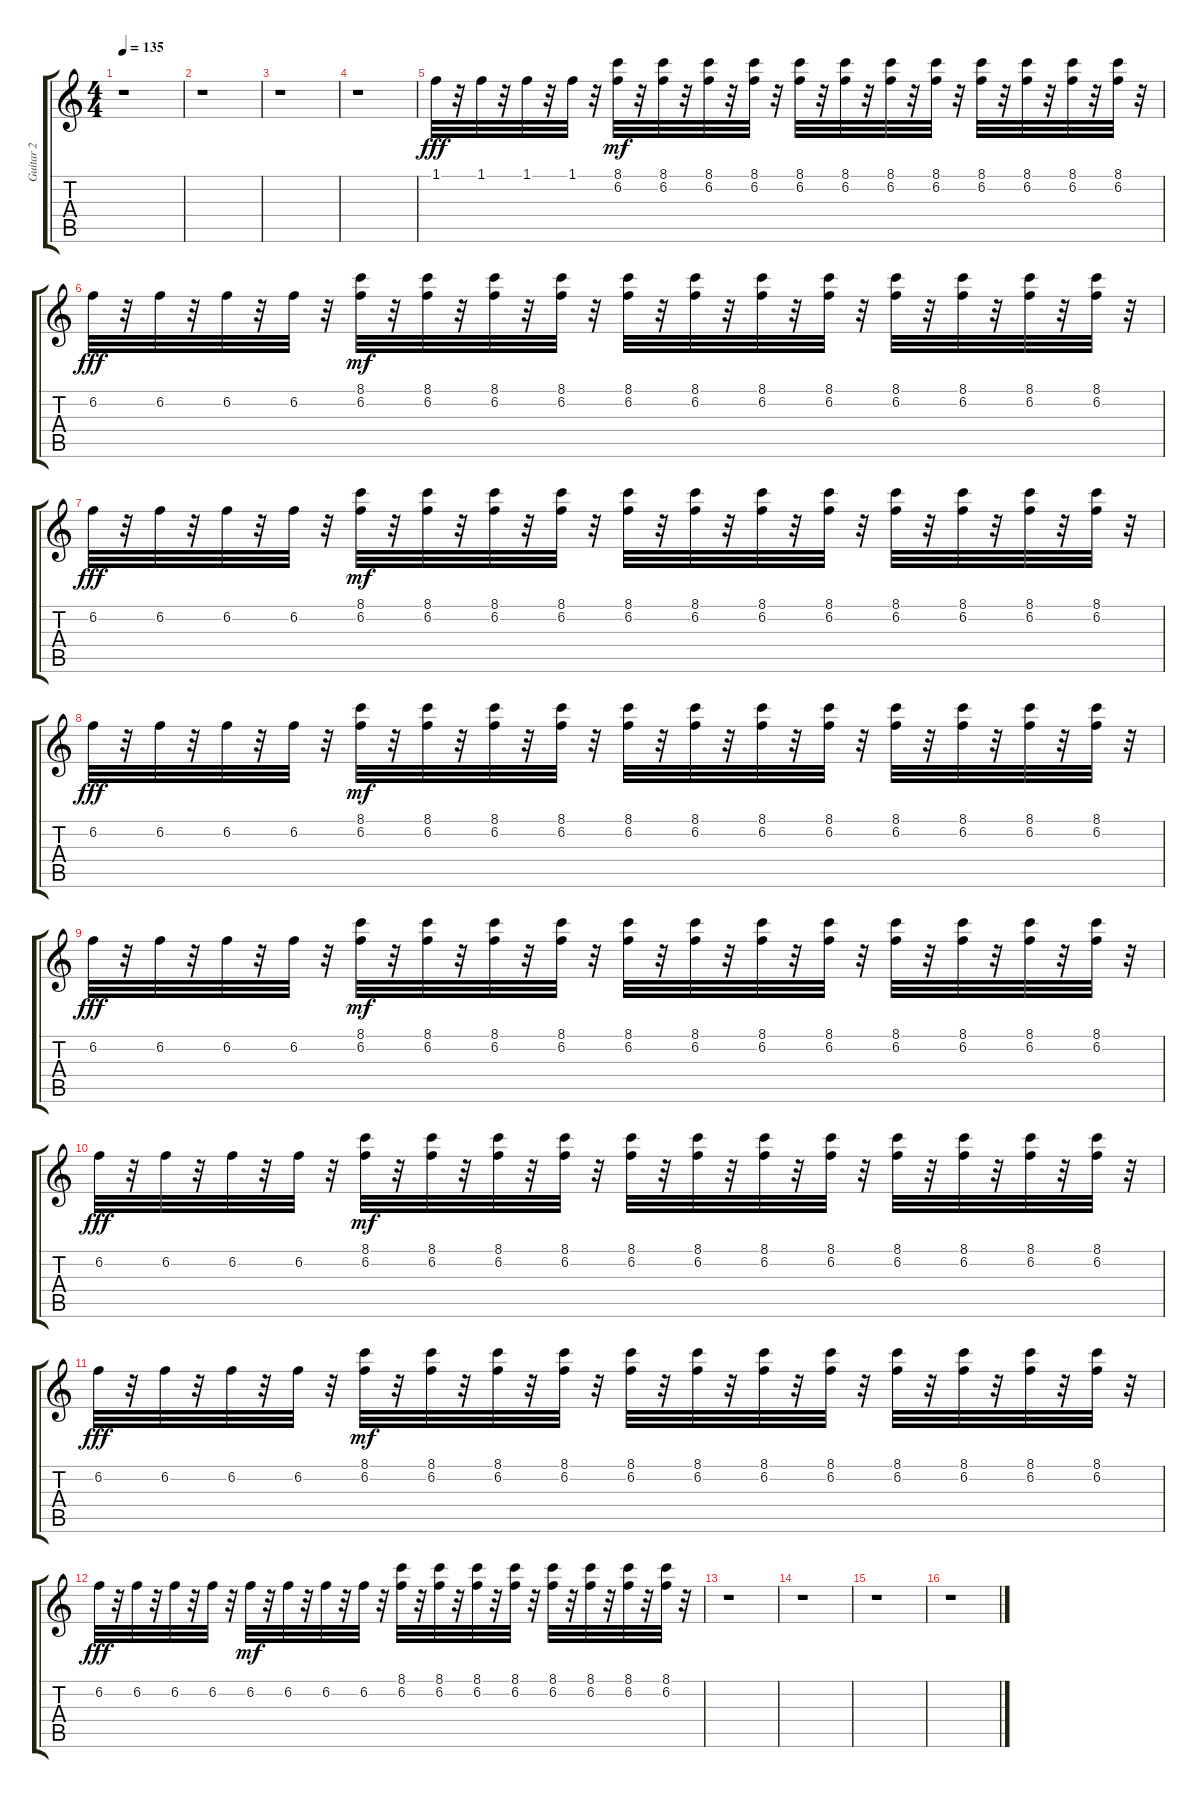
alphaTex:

\track ("Guitar 2" "Guitar 2") {instrument overdrivenguitar}
\staff {score tabs}
\tuning (E4 B3 G3 D3 A2 E2) {hide}
\ts (4 4)
\tempo 135
\clef g2
\ks c
r.1{dy mf} |
r.1 |
r.1 |
r.1 |
1.1.32{dy fff} r.32 1.1.32 r.32 1.1.32 r.32 1.1.32 r.32 (8.1 6.2).32{dy mf} r.32 (8.1 6.2).32 r.32 (8.1 6.2).32 r.32 (8.1 6.2).32 r.32 (8.1 6.2).32 r.32 (8.1 6.2).32 r.32 (8.1 6.2).32 r.32 (8.1 6.2).32 r.32 (8.1 6.2).32 r.32 (8.1 6.2).32 r.32 (8.1 6.2).32 r.32 (8.1 6.2).32 r.32 |
6.2.32{dy fff} r.32 6.2.32 r.32 6.2.32 r.32 6.2.32 r.32 (8.1 6.2).32{dy mf} r.32 (8.1 6.2).32 r.32 (8.1 6.2).32 r.32 (8.1 6.2).32 r.32 (8.1 6.2).32 r.32 (8.1 6.2).32 r.32 (8.1 6.2).32 r.32 (8.1 6.2).32 r.32 (8.1 6.2).32 r.32 (8.1 6.2).32 r.32 (8.1 6.2).32 r.32 (8.1 6.2).32 r.32 |
6.2.32{dy fff} r.32 6.2.32 r.32 6.2.32 r.32 6.2.32 r.32 (8.1 6.2).32{dy mf} r.32 (8.1 6.2).32 r.32 (8.1 6.2).32 r.32 (8.1 6.2).32 r.32 (8.1 6.2).32 r.32 (8.1 6.2).32 r.32 (8.1 6.2).32 r.32 (8.1 6.2).32 r.32 (8.1 6.2).32 r.32 (8.1 6.2).32 r.32 (8.1 6.2).32 r.32 (8.1 6.2).32 r.32 |
6.2.32{dy fff} r.32 6.2.32 r.32 6.2.32 r.32 6.2.32 r.32 (8.1 6.2).32{dy mf} r.32 (8.1 6.2).32 r.32 (8.1 6.2).32 r.32 (8.1 6.2).32 r.32 (8.1 6.2).32 r.32 (8.1 6.2).32 r.32 (8.1 6.2).32 r.32 (8.1 6.2).32 r.32 (8.1 6.2).32 r.32 (8.1 6.2).32 r.32 (8.1 6.2).32 r.32 (8.1 6.2).32 r.32 |
6.2.32{dy fff} r.32 6.2.32 r.32 6.2.32 r.32 6.2.32 r.32 (8.1 6.2).32{dy mf} r.32 (8.1 6.2).32 r.32 (8.1 6.2).32 r.32 (8.1 6.2).32 r.32 (8.1 6.2).32 r.32 (8.1 6.2).32 r.32 (8.1 6.2).32 r.32 (8.1 6.2).32 r.32 (8.1 6.2).32 r.32 (8.1 6.2).32 r.32 (8.1 6.2).32 r.32 (8.1 6.2).32 r.32 |
6.2.32{dy fff} r.32 6.2.32 r.32 6.2.32 r.32 6.2.32 r.32 (8.1 6.2).32{dy mf} r.32 (8.1 6.2).32 r.32 (8.1 6.2).32 r.32 (8.1 6.2).32 r.32 (8.1 6.2).32 r.32 (8.1 6.2).32 r.32 (8.1 6.2).32 r.32 (8.1 6.2).32 r.32 (8.1 6.2).32 r.32 (8.1 6.2).32 r.32 (8.1 6.2).32 r.32 (8.1 6.2).32 r.32 |
6.2.32{dy fff} r.32 6.2.32 r.32 6.2.32 r.32 6.2.32 r.32 (8.1 6.2).32{dy mf} r.32 (8.1 6.2).32 r.32 (8.1 6.2).32 r.32 (8.1 6.2).32 r.32 (8.1 6.2).32 r.32 (8.1 6.2).32 r.32 (8.1 6.2).32 r.32 (8.1 6.2).32 r.32 (8.1 6.2).32 r.32 (8.1 6.2).32 r.32 (8.1 6.2).32 r.32 (8.1 6.2).32 r.32 |
6.2.32{dy fff} r.32 6.2.32 r.32 6.2.32 r.32 6.2.32 r.32 6.2.32{dy mf} r.32 6.2.32 r.32 6.2.32 r.32 6.2.32 r.32 (8.1 6.2).32 r.32 (8.1 6.2).32 r.32 (8.1 6.2).32 r.32 (8.1 6.2).32 r.32 (8.1 6.2).32 r.32 (8.1 6.2).32 r.32 (8.1 6.2).32 r.32 (8.1 6.2).32 r.32 |
r.1 |
r.1 |
r.1 |
r.1
